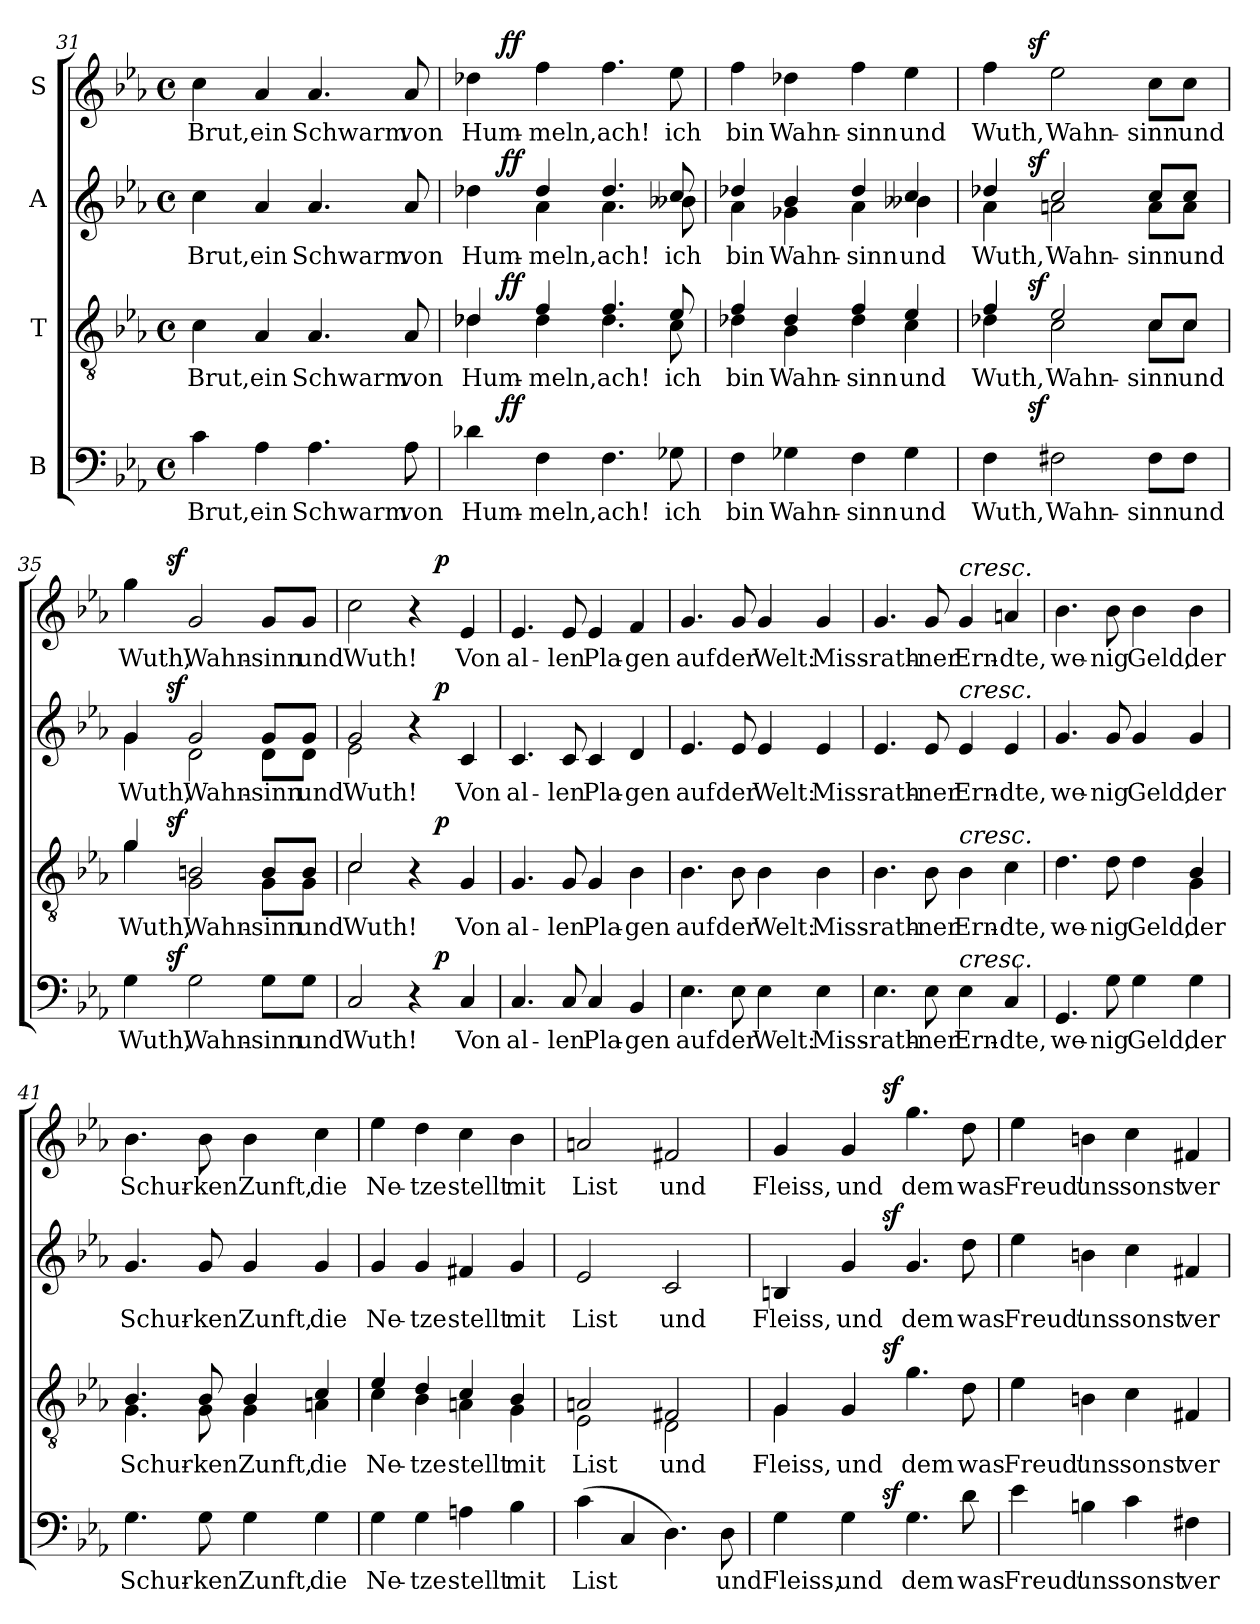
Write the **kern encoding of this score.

**kern	**text	**dynam	**kern	**text	**dynam	**kern	**text	**dynam	**kern	**text	**dynam
*part4	*part4	*part4	*part3	*part3	*part3	*part2	*part2	*part2	*part1	*part1	*part1
*staff4	*staff4	*staff4	*staff3	*staff3	*staff3	*staff2	*staff2	*staff2	*staff1	*staff1	*staff1
*I"B	*	*	*I"T	*	*	*I"A	*	*	*I"S	*	*
*clefF4	*	*	*clefGv2	*	*	*clefG2	*	*	*clefG2	*	*
*k[b-e-a-]	*	*	*k[b-e-a-]	*	*	*k[b-e-a-]	*	*	*k[b-e-a-]	*	*
*E-:	*	*	*E-:	*	*	*E-:	*	*	*E-:	*	*
*M4/4	*	*	*M4/4	*	*	*M4/4	*	*	*M4/4	*	*
*met(c)	*	*	*met(c)	*	*	*met(c)	*	*	*met(c)	*	*
=31	=31	=31	=31	=31	=31	=31	=31	=31	=31	=31	=31
!	!LO:LY:b	!	!	!LO:LY:b	!	!	!LO:LY:b	!	!	!LO:LY:b	!
4c\	Brut,	.	4c\	Brut,	.	4cc\	Brut,	.	4cc\	Brut,	.
!	!LO:LY:b	!	!	!LO:LY:b	!	!	!LO:LY:b	!	!	!LO:LY:b	!
4A-\	ein	.	4A-/	ein	.	4a-/	ein	.	4a-/	ein	.
!	!LO:LY:b	!	!	!LO:LY:b	!	!	!LO:LY:b	!	!	!LO:LY:b	!
4.A-\	Schwarm	.	4.A-/	Schwarm	.	4.a-/	Schwarm	.	4.a-/	Schwarm	.
!	!LO:LY:b	!	!	!LO:LY:b	!	!	!LO:LY:b	!	!	!LO:LY:b	!
8A-\	von	.	8A-/	von	.	8a-/	von	.	8a-/	von	.
=32	=32	=32	=32	=32	=32	=32	=32	=32	=32	=32	=32
!	!LO:LY:b	!	!	!LO:LY:b	!	!	!LO:LY:b	!	!	!LO:LY:b	!
*^	*	*	*^	*	*	*^	*	*	*^	*	*
*	*	*	*	*	*^	*	*	*	*^	*	*	*	*	*	*
4d-X\	8ryy	Hum-	.	4d-X/	4d-\	8ryy	Hum-	.	4dd-X\	4ryy	8ryy	Hum-	.	4dd-X\	8ryy	Hum-	.
!	!	!	!LO:DY:a	!	!	!	!	!LO:DY:a	!	!	!	!	!LO:DY:a	!	!	!	!LO:DY:a
.	2..ryy	.	ff	.	.	2..ryy	.	ff	.	.	2..ryy	.	ff	.	2..ryy	.	ff
!	!	!LO:LY:b	!	!	!	!	!LO:LY:b	!	!	!	!	!LO:LY:b	!	!	!	!LO:LY:b	!
4F\	.	-meln,	.	4f/	4d-\	.	-meln,	.	4dd-/	4a-\	.	-meln,	.	4ff\	.	-meln,	.
!	!	!LO:LY:b	!	!	!	!	!LO:LY:b	!	!	!	!	!LO:LY:b	!	!	!	!LO:LY:b	!
4.F\	.	ach!	.	4.f/	4.d-\	.	ach!	.	4.dd-/	4.a-\	.	ach!	.	4.ff\	.	ach!	.
!	!	!LO:LY:b	!	!	!	!	!LO:LY:b	!	!	!	!	!LO:LY:b	!	!	!	!LO:LY:b	!
8G-X\	.	ich	.	8e-/	8c\	.	ich	.	8cc/	8b--X\	.	ich	.	8ee-\	.	ich	.
!!LO:LB:g=z
=33	=33	=33	=33	=33	=33	=33	=33	=33	=33	=33	=33	=33	=33	=33	=33	=33	=33
!	!	!LO:LY:b	!	!	!	!	!LO:LY:b	!	!	!	!	!LO:LY:b	!	!	!	!LO:LY:b	!
*v	*v	*	*	*	*	*	*	*	*	*v	*v	*	*	*v	*v	*	*
*	*	*	*	*v	*v	*	*	*	*	*	*	*	*	*
4F\	bin	.	4f/	4d-X\	bin	.	4dd-X/	4a-\	bin	.	4ff\	bin	.
!	!LO:LY:b	!	!	!	!LO:LY:b	!	!	!	!LO:LY:b	!	!	!LO:LY:b	!
4G-X\	Wahn-	.	4d-/	4B-\	Wahn-	.	4b-/	4g-X\	Wahn-	.	4dd-X\	Wahn-	.
!	!LO:LY:b	!	!	!	!LO:LY:b	!	!	!	!LO:LY:b	!	!	!LO:LY:b	!
4F\	-sinn	.	4f/	4d-\	-sinn	.	4dd-/	4a-\	-sinn	.	4ff\	-sinn	.
!	!LO:LY:b	!	!	!	!LO:LY:b	!	!	!	!LO:LY:b	!	!	!LO:LY:b	!
4G-\	und	.	4e-/	4c\	und	.	4cc/	4b--X\	und	.	4ee-\	und	.
=34	=34	=34	=34	=34	=34	=34	=34	=34	=34	=34	=34	=34	=34
!	!LO:LY:b	!	!	!	!LO:LY:b	!	!	!	!LO:LY:b	!	!	!LO:LY:b	!
*^	*	*	*	*^	*	*	*	*^	*	*	*^	*	*
4F\	8.ryy	Wuth,	.	4f/	4d-X\	8.ryy	Wuth,	.	4dd-X/	4a-\	8.ryy	Wuth,	.	4ff\	8.ryy	Wuth,	.
!	!	!	!LO:DY:a	!	!	!	!	!LO:DY:a	!	!	!	!	!LO:DY:a	!	!	!	!LO:DY:a
.	2ryy	.	sf	.	.	2ryy	.	sf	.	.	2ryy	.	sf	.	2ryy	.	sf
!	!	!LO:LY:b	!	!	!	!	!LO:LY:b	!	!	!	!	!LO:LY:b	!	!	!	!LO:LY:b	!
2F#X\	.	Wahn-	.	2e-/	2c\	.	Wahn-	.	2cc/	2an\	.	Wahn-	.	2ee-\	.	Wahn-	.
.	4ryy	.	.	.	.	4ryy	.	.	.	.	4ryy	.	.	.	4ryy	.	.
!	!	!LO:LY:b	!	!	!	!	!LO:LY:b	!	!	!	!	!LO:LY:b	!	!	!	!LO:LY:b	!
8F#\L	.	-sinn	.	8c/L	8c\L	.	-sinn	.	8cc/L	8a\L	.	-sinn	.	8cc\L	.	-sinn	.
!	!	!LO:LY:b	!	!	!	!	!LO:LY:b	!	!	!	!	!LO:LY:b	!	!	!	!LO:LY:b	!
8F#\J	.	und	.	8c/J	8c\J	.	und	.	8cc/J	8a\J	.	und	.	8cc\J	.	und	.
.	16ryy	.	.	.	.	16ryy	.	.	.	.	16ryy	.	.	.	16ryy	.	.
=35	=35	=35	=35	=35	=35	=35	=35	=35	=35	=35	=35	=35	=35	=35	=35	=35	=35
!	!	!LO:LY:b	!	!	!	!	!LO:LY:b	!	!	!	!	!LO:LY:b	!	!	!	!LO:LY:b	!
4G\	8.ryy	Wuth,	.	4g/	4g\	8.ryy	Wuth,	.	4g\	4g/	8.ryy	Wuth,	.	4gg\	8.ryy	Wuth,	.
!	!	!	!LO:DY:a	!	!	!	!	!LO:DY:a	!	!	!	!	!LO:DY:a	!	!	!	!LO:DY:a
.	2ryy	.	sf	.	.	2ryy	.	sf	.	.	2ryy	.	sf	.	2ryy	.	sf
!	!	!LO:LY:b	!	!	!	!	!LO:LY:b	!	!	!	!	!LO:LY:b	!	!	!	!LO:LY:b	!
2G\	.	Wahn-	.	2Bn/	2G\	.	Wahn-	.	2g/	2d\	.	Wahn-	.	2g/	.	Wahn-	.
.	4ryy	.	.	.	.	4ryy	.	.	.	.	4ryy	.	.	.	4ryy	.	.
!	!	!LO:LY:b	!	!	!	!	!LO:LY:b	!	!	!	!	!LO:LY:b	!	!	!	!LO:LY:b	!
8G\L	.	-sinn	.	8B/L	8G\L	.	-sinn	.	8g/L	8d\L	.	-sinn	.	8g/L	.	-sinn	.
!	!	!LO:LY:b	!	!	!	!	!LO:LY:b	!	!	!	!	!LO:LY:b	!	!	!	!LO:LY:b	!
8G\J	.	und	.	8B/J	8G\J	.	und	.	8g/J	8d\J	.	und	.	8g/J	.	und	.
.	16ryy	.	.	.	.	16ryy	.	.	.	.	16ryy	.	.	.	16ryy	.	.
=36	=36	=36	=36	=36	=36	=36	=36	=36	=36	=36	=36	=36	=36	=36	=36	=36	=36
!	!	!LO:LY:b	!	!	!	!	!LO:LY:b	!	!	!	!	!LO:LY:b	!	!	!	!LO:LY:b	!
2C/	2ryy	Wuth!	.	2c\	2c/	2ryy	Wuth!	.	2g/	2e-\	2ryy	Wuth!	.	2cc\	2ryy	Wuth!	.
4r	8ryy	.	.	4r	2ryy	8ryy	.	.	4r	2ryy	8ryy	.	.	4r	8ryy	.	.
!	!	!	!LO:DY:a	!	!	!	!	!LO:DY:a	!	!	!	!	!LO:DY:a	!	!	!	!LO:DY:a
.	4.ryy	.	p	.	.	4.ryy	.	p	.	.	4.ryy	.	p	.	4.ryy	.	p
!	!	!LO:LY:b	!	!	!	!	!LO:LY:b	!	!	!	!	!LO:LY:b	!	!	!	!LO:LY:b	!
4C/	.	Von	.	4G/	.	.	Von	.	4c/	.	.	Von	.	4e-/	.	Von	.
=37	=37	=37	=37	=37	=37	=37	=37	=37	=37	=37	=37	=37	=37	=37	=37	=37	=37
!	!	!LO:LY:b	!	!	!	!	!LO:LY:b	!	!	!	!	!LO:LY:b	!	!	!	!LO:LY:b	!
*v	*v	*	*	*	*	*	*	*	*v	*v	*v	*	*	*v	*v	*	*
*	*	*	*v	*v	*v	*	*	*	*	*	*	*	*
4.C/	al-	.	4.G/	al-	.	4.c/	al-	.	4.e-/	al-	.
!	!LO:LY:b	!	!	!LO:LY:b	!	!	!LO:LY:b	!	!	!LO:LY:b	!
8C/	-len	.	8G/	-len	.	8c/	-len	.	8e-/	-len	.
!	!LO:LY:b	!	!	!LO:LY:b	!	!	!LO:LY:b	!	!	!LO:LY:b	!
4C/	Pla-	.	4G/	Pla-	.	4c/	Pla-	.	4e-/	Pla-	.
!	!LO:LY:b	!	!	!LO:LY:b	!	!	!LO:LY:b	!	!	!LO:LY:b	!
4BB-/	-gen	.	4B-\	-gen	.	4d/	-gen	.	4f/	-gen	.
!!LO:PB:g=z
=38	=38	=38	=38	=38	=38	=38	=38	=38	=38	=38	=38
!	!LO:LY:b	!	!	!LO:LY:b	!	!	!LO:LY:b	!	!	!LO:LY:b	!
4.E-\	auf	.	4.B-\	auf	.	4.e-/	auf	.	4.g/	auf	.
!	!LO:LY:b	!	!	!LO:LY:b	!	!	!LO:LY:b	!	!	!LO:LY:b	!
8E-\	der	.	8B-\	der	.	8e-/	der	.	8g/	der	.
!	!LO:LY:b	!	!	!LO:LY:b	!	!	!LO:LY:b	!	!	!LO:LY:b	!
4E-\	Welt:	.	4B-\	Welt:	.	4e-/	Welt:	.	4g/	Welt:	.
!	!LO:LY:b	!	!	!LO:LY:b	!	!	!LO:LY:b	!	!	!LO:LY:b	!
4E-\	Miss-	.	4B-\	Miss-	.	4e-/	Miss-	.	4g/	Miss-	.
=39	=39	=39	=39	=39	=39	=39	=39	=39	=39	=39	=39
!	!LO:LY:b	!	!	!LO:LY:b	!	!	!LO:LY:b	!	!	!LO:LY:b	!
4.E-\	-rath-	.	4.B-\	-rath-	.	4.e-/	-rath-	.	4.g/	-rath-	.
!	!LO:LY:b	!	!	!LO:LY:b	!	!	!LO:LY:b	!	!	!LO:LY:b	!
8E-\	-ner	.	8B-\	-ner	.	8e-/	-ner	.	8g/	-ner	.
!	!	!	!	!	!	!	!	!	!LO:TX:a:i:t=cresc.	!	!
!	!	!	!	!	!	!LO:TX:a:i:t=cresc.	!	!	!	!	!
!	!	!	!LO:TX:a:i:t=cresc.	!	!	!	!	!	!	!	!
!LO:TX:a:i:t=cresc.	!	!	!	!	!	!	!	!	!	!	!
!	!LO:LY:b	!	!	!LO:LY:b	!	!	!LO:LY:b	!	!	!LO:LY:b	!
4E-\	Ern-	.	4B-\	Ern-	.	4e-/	Ern-	.	4g/	Ern-	.
!	!LO:LY:b	!	!	!LO:LY:b	!	!	!LO:LY:b	!	!	!LO:LY:b	!
4C/	-dte,	.	4c\	-dte,	.	4e-/	-dte,	.	4an/	-dte,	.
=40	=40	=40	=40	=40	=40	=40	=40	=40	=40	=40	=40
!	!LO:LY:b	!	!	!LO:LY:b	!	!	!LO:LY:b	!	!	!LO:LY:b	!
*	*	*	*^	*	*	*	*	*	*	*	*
4.GG/	we-	.	4.d\	2.ryy	we-	.	4.g/	we-	.	4.b-\	we-	.
!	!LO:LY:b	!	!	!	!LO:LY:b	!	!	!LO:LY:b	!	!	!LO:LY:b	!
8G\	-nig	.	8d\	.	-nig	.	8g/	-nig	.	8b-\	-nig	.
!	!LO:LY:b	!	!	!	!LO:LY:b	!	!	!LO:LY:b	!	!	!LO:LY:b	!
4G\	Geld,	.	4d\	.	Geld,	.	4g/	Geld,	.	4b-\	Geld,	.
!	!LO:LY:b	!	!	!	!LO:LY:b	!	!	!LO:LY:b	!	!	!LO:LY:b	!
4G\	der	.	4B-/	4G\	der	.	4g/	der	.	4b-\	der	.
=41	=41	=41	=41	=41	=41	=41	=41	=41	=41	=41	=41	=41
!	!LO:LY:b	!	!	!	!LO:LY:b	!	!	!LO:LY:b	!	!	!LO:LY:b	!
4.G\	Schur-	.	4.B-/	4.G\	Schur-	.	4.g/	Schur-	.	4.b-\	Schur-	.
!	!LO:LY:b	!	!	!	!LO:LY:b	!	!	!LO:LY:b	!	!	!LO:LY:b	!
8G\	-ken	.	8B-/	8G\	-ken	.	8g/	-ken	.	8b-\	-ken	.
!	!LO:LY:b	!	!	!	!LO:LY:b	!	!	!LO:LY:b	!	!	!LO:LY:b	!
4G\	Zunft,	.	4B-/	4G\	Zunft,	.	4g/	Zunft,	.	4b-\	Zunft,	.
!	!LO:LY:b	!	!	!	!LO:LY:b	!	!	!LO:LY:b	!	!	!LO:LY:b	!
4G\	die	.	4c/	4An\	die	.	4g/	die	.	4cc\	die	.
=42	=42	=42	=42	=42	=42	=42	=42	=42	=42	=42	=42	=42
!	!LO:LY:b	!	!	!	!LO:LY:b	!	!	!LO:LY:b	!	!	!LO:LY:b	!
4G\	Ne-	.	4e-/	4c\	Ne-	.	4g/	Ne-	.	4ee-\	Ne-	.
!	!LO:LY:b	!	!	!	!LO:LY:b	!	!	!LO:LY:b	!	!	!LO:LY:b	!
4G\	-tze	.	4d/	4B-\	-tze	.	4g/	-tze	.	4dd\	-tze	.
!	!LO:LY:b	!	!	!	!LO:LY:b	!	!	!LO:LY:b	!	!	!LO:LY:b	!
4An\	stellt	.	4c/	4An\	stellt	.	4f#X/	stellt	.	4cc\	stellt	.
!	!LO:LY:b	!	!	!	!LO:LY:b	!	!	!LO:LY:b	!	!	!LO:LY:b	!
4B-\	mit	.	4B-/	4G\	mit	.	4g/	mit	.	4b-\	mit	.
!!LO:LB:g=z
=43	=43	=43	=43	=43	=43	=43	=43	=43	=43	=43	=43	=43
!	!LO:LY:b	!	!	!	!LO:LY:b	!	!	!LO:LY:b	!	!	!LO:LY:b	!
(>4c\	List	.	2An/	2E-\	List	.	2e-/	List	.	2an/	List	.
4C/	.	.	.	.	.	.	.	.	.	.	.	.
!	!	!	!	!	!LO:LY:b	!	!	!LO:LY:b	!	!	!LO:LY:b	!
4.D\)	.	.	2F#X/	2D\	und	.	2c/	und	.	2f#X/	und	.
!	!LO:LY:b	!	!	!	!	!	!	!	!	!	!	!
8D\	und	.	.	.	.	.	.	.	.	.	.	.
*	*	*	*v	*v	*	*	*	*	*	*	*	*
=44	=44	=44	=44	=44	=44	=44	=44	=44	=44	=44	=44
!	!LO:LY:b	!	!	!LO:LY:b	!	!	!LO:LY:b	!	!	!LO:LY:b	!
*^	*	*	*^	*	*	*^	*	*	*^	*	*
*	*	*	*	*	*^	*	*	*	*	*	*	*	*	*	*
4G\	4ryy	Fleiss,	.	4G\	4G/	4ryy	Fleiss,	.	4Bn/	4ryy	Fleiss,	.	4g/	4ryy	Fleiss,	.
!	!	!LO:LY:b	!	!	!	!	!LO:LY:b	!	!	!	!LO:LY:b	!	!	!	!LO:LY:b	!
4G\	8ryy	und	.	4G/	2.ryy	8ryy	und	.	4g/	8ryy	und	.	4g/	8ryy	und	.
.	32ryy	.	.	.	.	32ryy	.	.	.	32ryy	.	.	.	32ryy	.	.
!	!	!	!LO:DY:a	!	!	!	!	!LO:DY:a	!	!	!	!LO:DY:a	!	!	!	!LO:DY:a
.	2ryy	.	sf	.	.	2ryy	.	sf	.	2ryy	.	sf	.	2ryy	.	sf
!	!	!LO:LY:b	!	!	!	!	!LO:LY:b	!	!	!	!LO:LY:b	!	!	!	!LO:LY:b	!
4.G\	.	dem	.	4.g\	.	.	dem	.	4.g/	.	dem	.	4.gg\	.	dem	.
!	!	!LO:LY:b	!	!	!	!	!LO:LY:b	!	!	!	!LO:LY:b	!	!	!	!LO:LY:b	!
8d\	.	was	.	8d\	.	.	was	.	8dd\	.	was	.	8dd\	.	was	.
.	16.ryy	.	.	.	.	16.ryy	.	.	.	16.ryy	.	.	.	16.ryy	.	.
=45	=45	=45	=45	=45	=45	=45	=45	=45	=45	=45	=45	=45	=45	=45	=45	=45
!	!	!LO:LY:b	!	!	!	!	!LO:LY:b	!	!	!	!LO:LY:b	!	!	!	!LO:LY:b	!
*v	*v	*	*	*	*	*	*	*	*v	*v	*	*	*v	*v	*	*
*	*	*	*v	*v	*v	*	*	*	*	*	*	*	*
4e-\	Freud'	.	4e-\	Freud'	.	4ee-\	Freud'	.	4ee-\	Freud'	.
!	!LO:LY:b	!	!	!LO:LY:b	!	!	!LO:LY:b	!	!	!LO:LY:b	!
4Bn\	uns	.	4Bn\	uns	.	4bn\	uns	.	4bn\	uns	.
!	!LO:LY:b	!	!	!LO:LY:b	!	!	!LO:LY:b	!	!	!LO:LY:b	!
4c\	sonst	.	4c\	sonst	.	4cc\	sonst	.	4cc\	sonst	.
!	!LO:LY:b	!	!	!LO:LY:b	!	!	!LO:LY:b	!	!	!LO:LY:b	!
4F#X\	ver-	.	4F#X/	ver-	.	4f#X/	ver-	.	4f#X/	ver-	.
=	=	=	=	=	=	=	=	=	=	=	=
*-	*-	*-	*-	*-	*-	*-	*-	*-	*-	*-	*-
